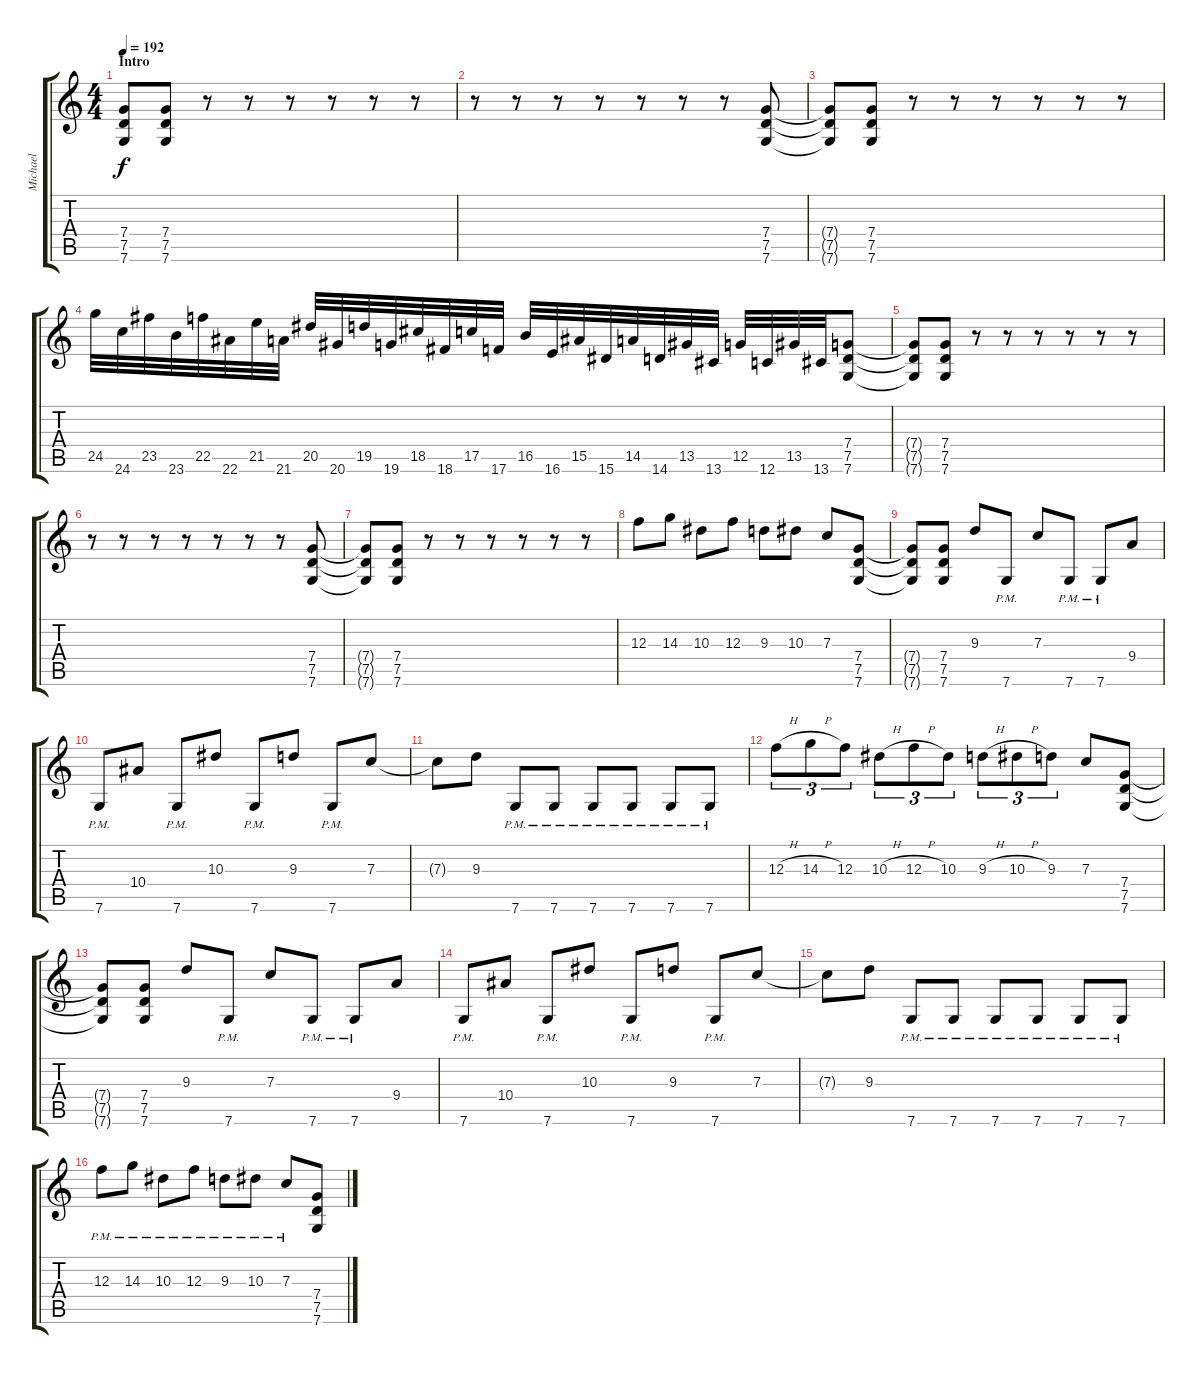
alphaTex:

\track ("Michael" "Michael") {instrument distortionguitar}
\staff {score tabs}
\tuning (D4 A3 F3 C3 G2 C2) {hide}
\ts (4 4)
\section ("" "Intro")
\tempo 192
\clef g2
\ks c
(7.4 7.5 7.6).8{dy f instrument distortionguitar} (7.4 7.5 7.6).8 r.8 r.8 r.8 r.8 r.8 r.8 |
r.8 r.8 r.8 r.8 r.8 r.8 r.8 (7.4 7.5 7.6).8 |
(7.4{t} 7.5{t} 7.6{t}).8 (7.4 7.5 7.6).8 r.8 r.8 r.8 r.8 r.8 r.8 |
24.5.32{instrument guitarfretnoise} 24.6.32 23.5.32 23.6.32 22.5.32 22.6.32 21.5.32 21.6.32 20.5.32 20.6.32 19.5.32 19.6.32 18.5.32 18.6.32 17.5.32 17.6.32 16.5.32 16.6.32 15.5.32 15.6.32 14.5.32 14.6.32 13.5.32 13.6.32 12.5.32 12.6.32 13.5.32 13.6.32 (7.4 7.5 7.6).8{instrument distortionguitar} |
(7.4{t} 7.5{t} 7.6{t}).8{instrument distortionguitar} (7.4 7.5 7.6).8 r.8 r.8 r.8 r.8 r.8 r.8 |
r.8 r.8 r.8 r.8 r.8 r.8 r.8 (7.4 7.5 7.6).8 |
(7.4{t} 7.5{t} 7.6{t}).8 (7.4 7.5 7.6).8 r.8 r.8 r.8 r.8 r.8 r.8 |
12.3.8 14.3.8 10.3.8 12.3.8 9.3.8 10.3.8 7.3.8 (7.4 7.5 7.6).8 |
(7.4{t} 7.5{t} 7.6{t}).8 (7.4 7.5 7.6).8 9.3.8 7.6{pm}.8 7.3.8 7.6{pm}.8 7.6{pm}.8 9.4.8 |
7.6{pm}.8 10.4.8 7.6{pm}.8 10.3.8 7.6{pm}.8 9.3.8 7.6{pm}.8 7.3.8 |
7.3{t}.8 9.3.8 7.6{pm}.8 7.6{pm}.8 7.6{pm}.8 7.6{pm}.8 7.6{pm}.8 7.6{pm}.8 |
12.3{h}.8{tu (3 2)} 14.3{h}.8{tu (3 2)} 12.3.8{tu (3 2)} 10.3{h}.8{tu (3 2)} 12.3{h}.8{tu (3 2)} 10.3.8{tu (3 2)} 9.3{h}.8{tu (3 2)} 10.3{h}.8{tu (3 2)} 9.3.8{tu (3 2)} 7.3.8 (7.4 7.5 7.6).8 |
(7.4{t} 7.5{t} 7.6{t}).8 (7.4 7.5 7.6).8 9.3.8 7.6{pm}.8 7.3.8 7.6{pm}.8 7.6{pm}.8 9.4.8 |
7.6{pm}.8 10.4.8 7.6{pm}.8 10.3.8 7.6{pm}.8 9.3.8 7.6{pm}.8 7.3.8 |
7.3{t}.8 9.3.8 7.6{pm}.8 7.6{pm}.8 7.6{pm}.8 7.6{pm}.8 7.6{pm}.8 7.6{pm}.8 |
12.3{pm}.8 14.3{pm}.8 10.3{pm}.8 12.3{pm}.8 9.3{pm}.8 10.3{pm}.8 7.3{pm}.8 (7.4 7.5 7.6).8
